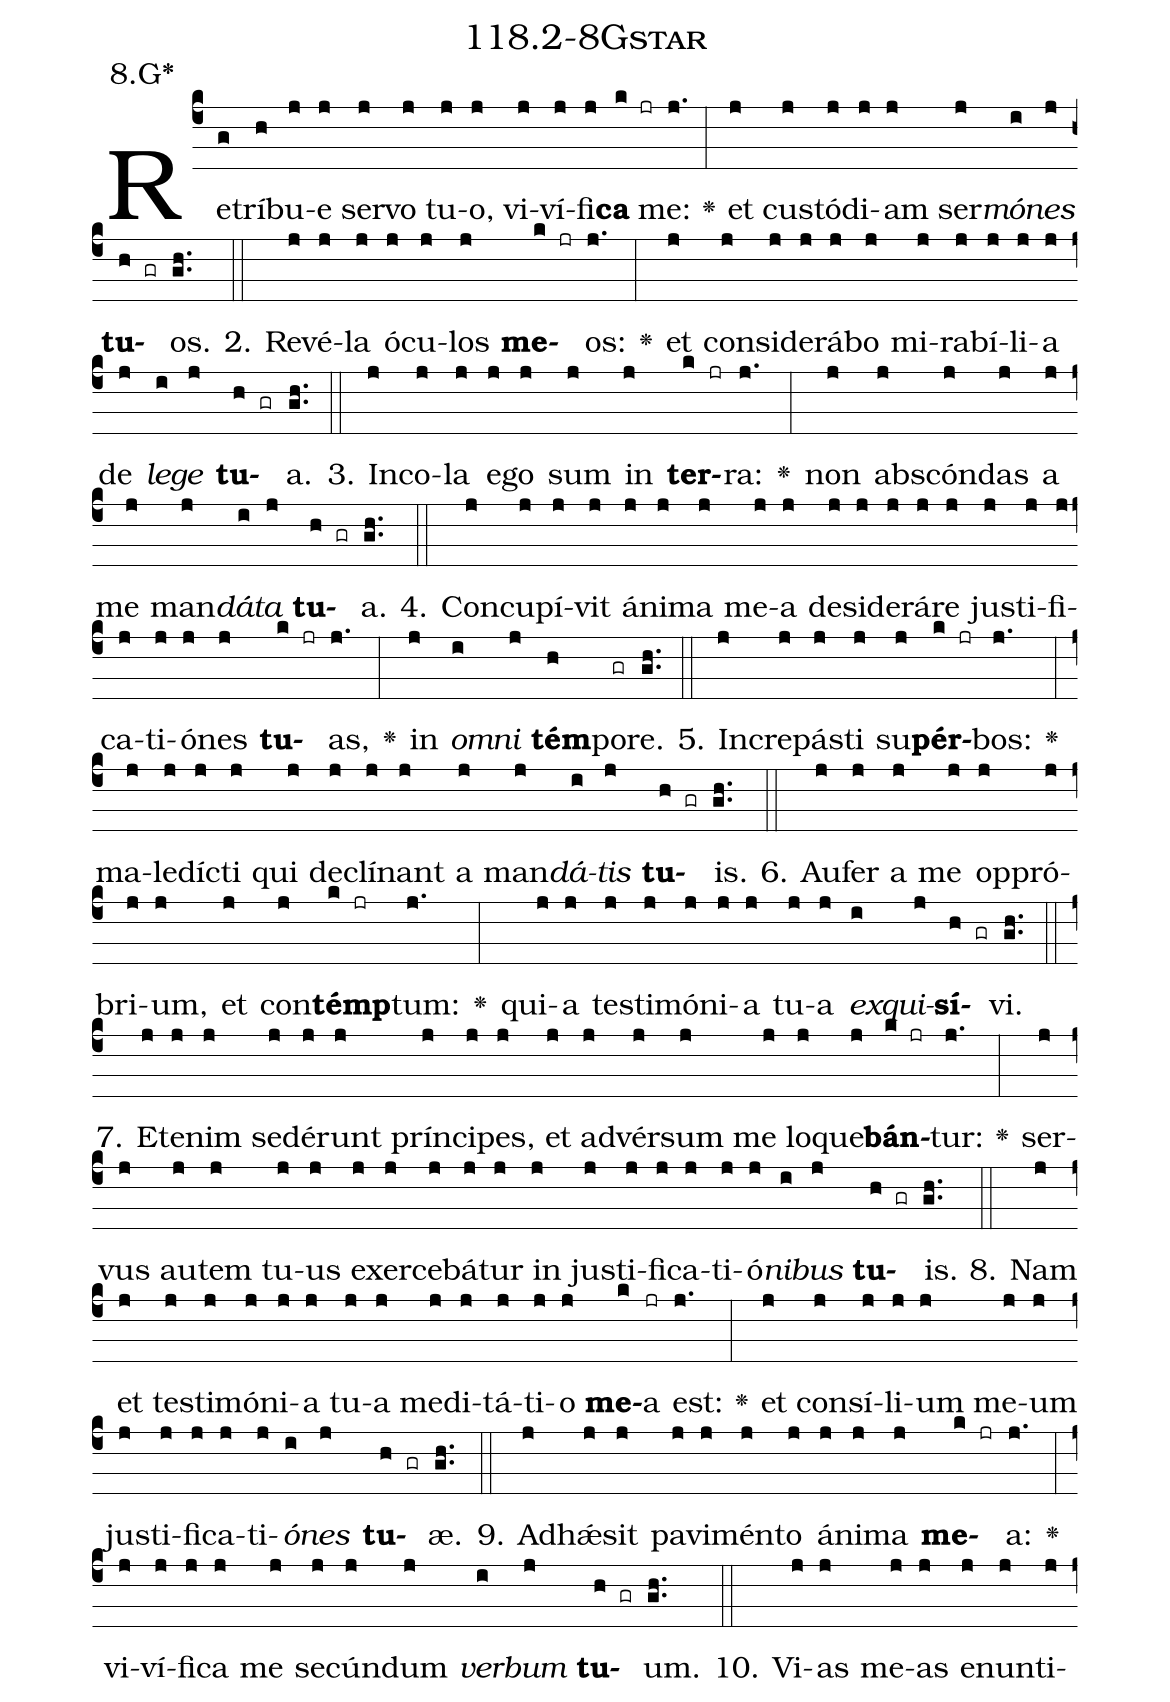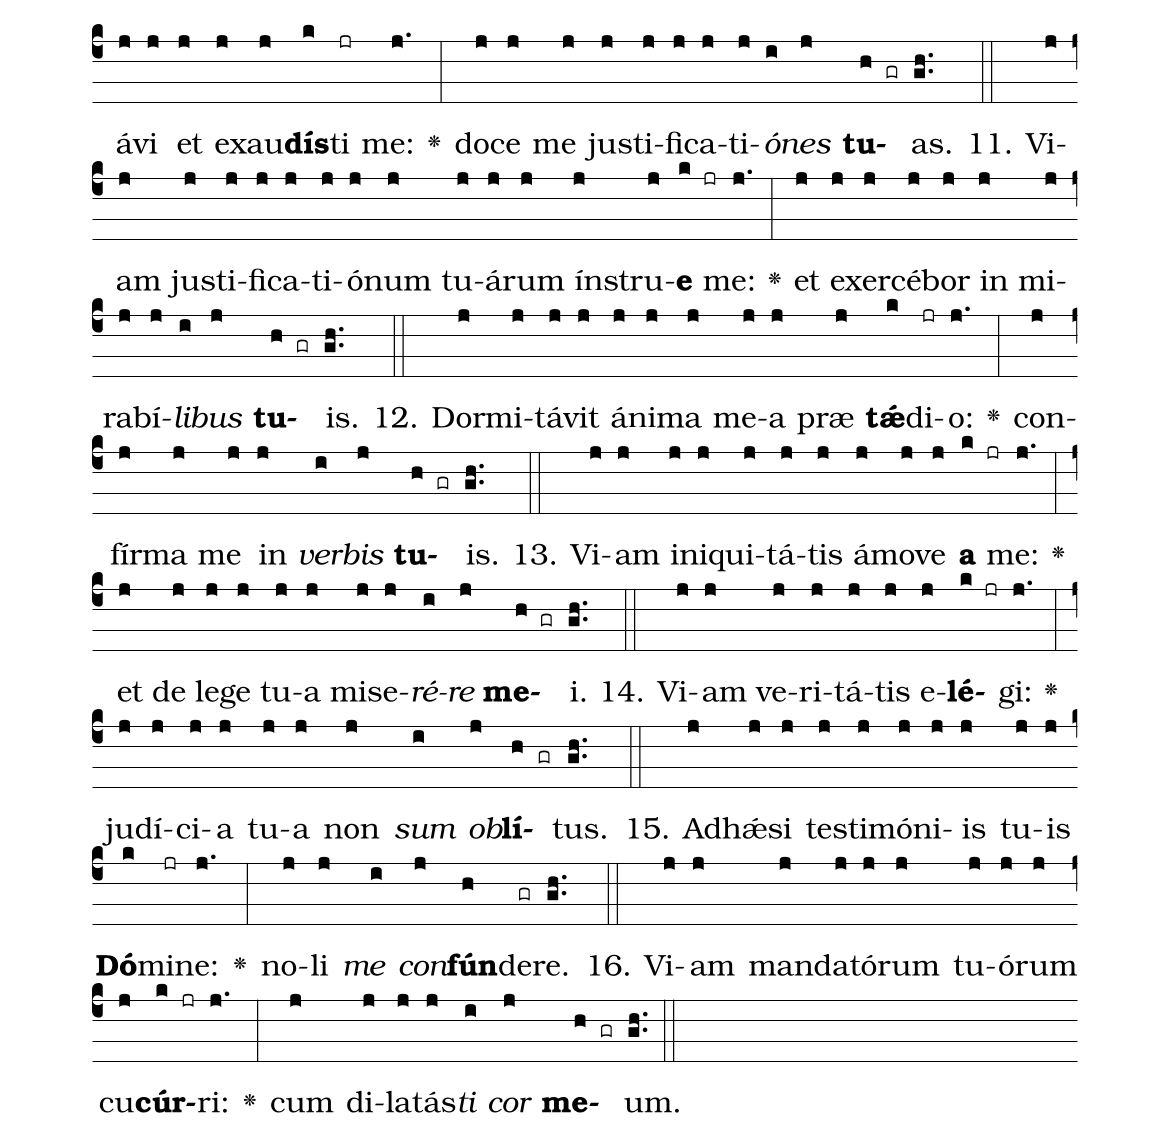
name: 118.2-8Gstar;
annotation: 8.G*;
%%
(c4)Re(g)trí(h)bu(j)e(j) ser(j)vo(j) tu(j)o,(j) vi(j)ví(j)fi(j)<b>ca</b>(k jr) me:(j.) <v>\greheightstar</v>(:) et(j) cus(j)tó(j)di(j)am(j) ser(j)<i>mó</i>(i)<i>nes</i>(j) <b>tu</b>(h gr)os.(gh..) (::)
2. Re(j)vé(j)la(j) ó(j)cu(j)los(j) <b>me</b>(k jr)os:(j.) <v>\greheightstar</v>(:) et(j) con(j)si(j)de(j)rá(j)bo(j) mi(j)ra(j)bí(j)li(j)a(j) de(j) <i>le</i>(i)<i>ge</i>(j) <b>tu</b>(h gr)a.(gh..) (::)
3. In(j)co(j)la(j) e(j)go(j) sum(j) in(j) <b>ter</b>(k jr)ra:(j.) <v>\greheightstar</v>(:) non(j) abs(j)cón(j)das(j) a(j) me(j) man(j)<i>dá</i>(i)<i>ta</i>(j) <b>tu</b>(h gr)a.(gh..) (::)
4. Con(j)cu(j)pí(j)vit(j) á(j)ni(j)ma(j) me(j)a(j) de(j)si(j)de(j)rá(j)re(j) jus(j)ti(j)fi(j)ca(j)ti(j)ó(j)nes(j) <b>tu</b>(k jr)as,(j.) <v>\greheightstar</v>(:) in(j) <i>om</i>(i)<i>ni</i>(j) <b>tém</b>(h)po(gr)re.(gh..) (::)
5. In(j)cre(j)pás(j)ti(j) su(j)<b>pér</b>(k jr)bos:(j.) <v>\greheightstar</v>(:) ma(j)le(j)díc(j)ti(j) qui(j) de(j)clí(j)nant(j) a(j) man(j)<i>dá</i>(i)<i>tis</i>(j) <b>tu</b>(h gr)is.(gh..) (::)
6. Au(j)fer(j) a(j) me(j) op(j)pró(j)bri(j)um,(j) et(j) con(j)<b>témp</b>(k jr)tum:(j.) <v>\greheightstar</v>(:) qui(j)a(j) tes(j)ti(j)mó(j)ni(j)a(j) tu(j)a(j) <i>ex</i>(i)<i>qui</i>(j)<b>sí</b>(h gr)vi.(gh..) (::)
7. Et(j)e(j)nim(j) se(j)dé(j)runt(j) prín(j)ci(j)pes,(j) et(j) ad(j)vér(j)sum(j) me(j) lo(j)que(j)<b>bán</b>(k jr)tur:(j.) <v>\greheightstar</v>(:) ser(j)vus(j) au(j)tem(j) tu(j)us(j) ex(j)er(j)ce(j)bá(j)tur(j) in(j) jus(j)ti(j)fi(j)ca(j)ti(j)ó(j)<i>ni</i>(i)<i>bus</i>(j) <b>tu</b>(h gr)is.(gh..) (::)
8. Nam(j) et(j) tes(j)ti(j)mó(j)ni(j)a(j) tu(j)a(j) me(j)di(j)tá(j)ti(j)o(j) <b>me</b>(k)a(jr) est:(j.) <v>\greheightstar</v>(:) et(j) con(j)sí(j)li(j)um(j) me(j)um(j) jus(j)ti(j)fi(j)ca(j)ti(j)<i>ó</i>(i)<i>nes</i>(j) <b>tu</b>(h gr)æ.(gh..) (::)
9. Ad(j)hǽ(j)sit(j) pa(j)vi(j)mén(j)to(j) á(j)ni(j)ma(j) <b>me</b>(k jr)a:(j.) <v>\greheightstar</v>(:) vi(j)ví(j)fi(j)ca(j) me(j) se(j)cún(j)dum(j) <i>ver</i>(i)<i>bum</i>(j) <b>tu</b>(h gr)um.(gh..) (::)
10. Vi(j)as(j) me(j)as(j) e(j)nun(j)ti(j)á(j)vi(j) et(j) ex(j)au(j)<b>dís</b>(k)ti(jr) me:(j.) <v>\greheightstar</v>(:) do(j)ce(j) me(j) jus(j)ti(j)fi(j)ca(j)ti(j)<i>ó</i>(i)<i>nes</i>(j) <b>tu</b>(h gr)as.(gh..) (::)
11. Vi(j)am(j) jus(j)ti(j)fi(j)ca(j)ti(j)ó(j)num(j) tu(j)á(j)rum(j) ín(j)stru(j)<b>e</b>(k jr) me:(j.) <v>\greheightstar</v>(:) et(j) ex(j)er(j)cé(j)bor(j) in(j) mi(j)ra(j)bí(j)<i>li</i>(i)<i>bus</i>(j) <b>tu</b>(h gr)is.(gh..) (::)
12. Dor(j)mi(j)tá(j)vit(j) á(j)ni(j)ma(j) me(j)a(j) præ(j) <b>tǽ</b>(k)di(jr)o:(j.) <v>\greheightstar</v>(:) con(j)fír(j)ma(j) me(j) in(j) <i>ver</i>(i)<i>bis</i>(j) <b>tu</b>(h gr)is.(gh..) (::)
13. Vi(j)am(j) in(j)i(j)qui(j)tá(j)tis(j) á(j)mo(j)ve(j) <b>a</b>(k jr) me:(j.) <v>\greheightstar</v>(:) et(j) de(j) le(j)ge(j) tu(j)a(j) mi(j)se(j)<i>ré</i>(i)<i>re</i>(j) <b>me</b>(h gr)i.(gh..) (::)
14. Vi(j)am(j) ve(j)ri(j)tá(j)tis(j) e(j)<b>lé</b>(k jr)gi:(j.) <v>\greheightstar</v>(:) ju(j)dí(j)ci(j)a(j) tu(j)a(j) non(j) <i>sum</i>(i) <i>ob</i>(j)<b>lí</b>(h gr)tus.(gh..) (::)
15. Ad(j)hǽ(j)si(j) tes(j)ti(j)mó(j)ni(j)is(j) tu(j)is(j) <b>Dó</b>(k)mi(jr)ne:(j.) <v>\greheightstar</v>(:) no(j)li(j) <i>me</i>(i) <i>con</i>(j)<b>fún</b>(h)de(gr)re.(gh..) (::)
16. Vi(j)am(j) man(j)da(j)tó(j)rum(j) tu(j)ó(j)rum(j) cu(j)<b>cúr</b>(k jr)ri:(j.) <v>\greheightstar</v>(:) cum(j) di(j)la(j)tás(j)<i>ti</i>(i) <i>cor</i>(j) <b>me</b>(h gr)um.(gh..) (::)
